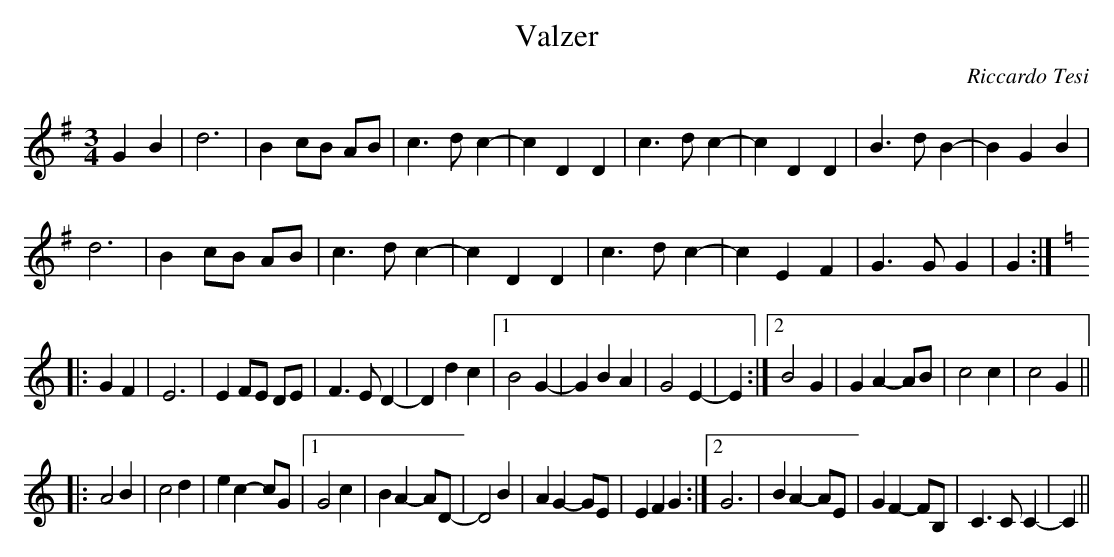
X:1
T:Valzer
C:Riccardo Tesi
M:3/4
L:1/4
K:G
G B|d3|B c/B/ A/B/|c>d c-|cDD|c>d c-|cDD|B>dB-|BGB|
d3|B c/B/ A/B/|c>d c-|cDD|c>d c-|cEF|G>G G|G:|
K:C
|:GF|E3|E F/E/ D/E/|F>E D-|Ddc|1 B2G-|\
GBA|G2E-|E:|2 B2G|GA-A/B/|c2c|c2G||
|:A2B|c2d|ec-c/G/|1G2c|BA-A/D/-|D2B|AG-G/E/|\
EFG:|2G3|BA-A/E/|GF-F/B,/|C>CC-|C||
